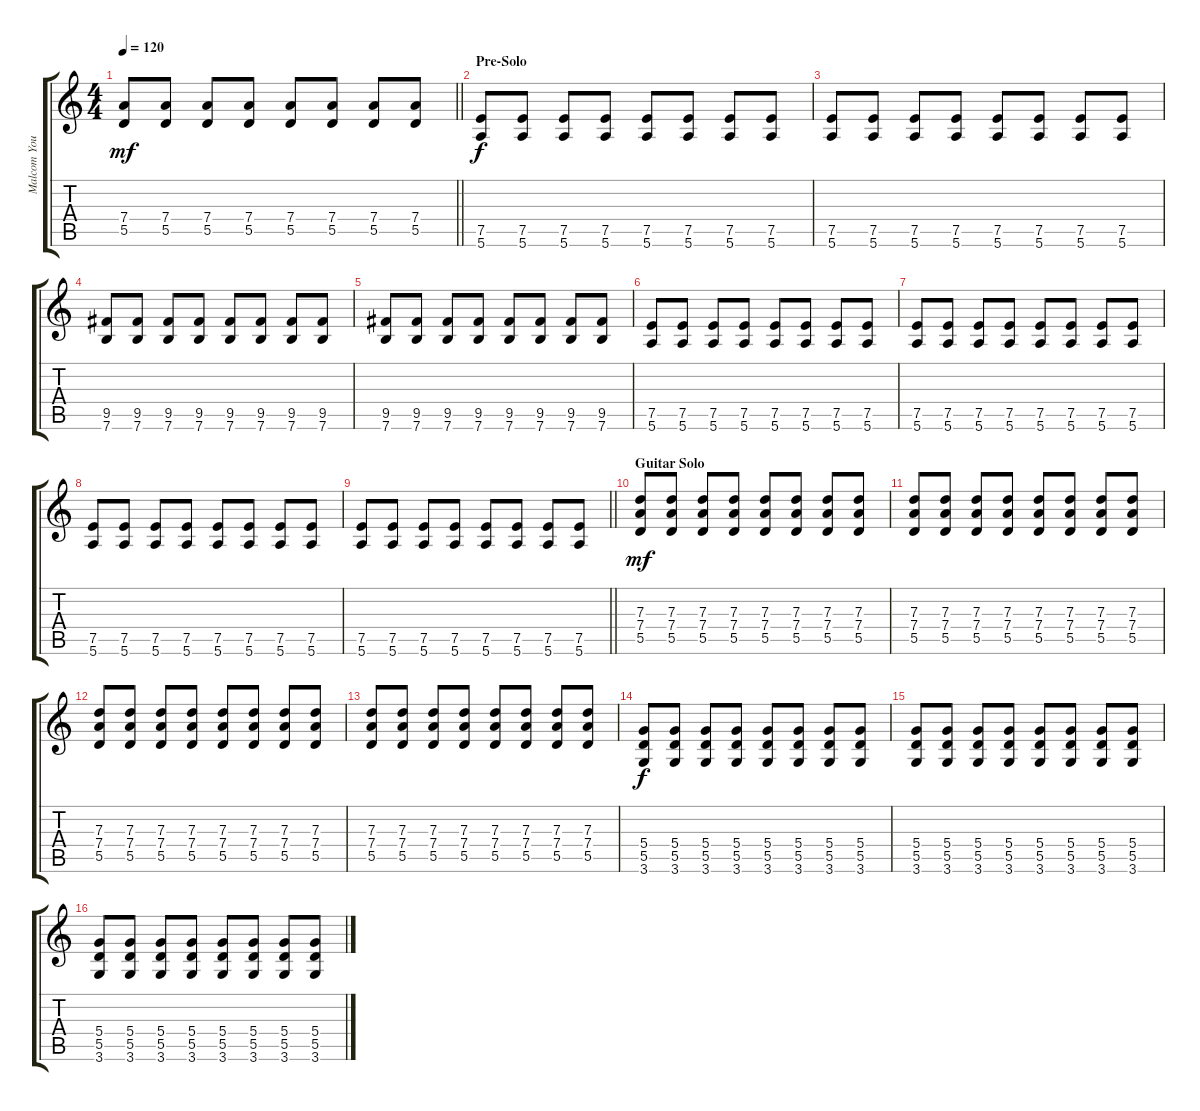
\track ("Malcom Young" "Malcom You") {instrument overdrivenguitar}
\staff {score tabs}
\tuning (E4 B3 G3 D3 A2 E2) {hide}
\ts (4 4)
\tempo 120
\clef g2
\barLineRight lightlight
\ks c
(7.4 5.5).8{dy mf} (7.4 5.5).8 (7.4 5.5).8 (7.4 5.5).8 (7.4 5.5).8 (7.4 5.5).8 (7.4 5.5).8 (7.4 5.5).8 |
\section ("" "Pre-Solo")
(7.5 5.6).8{dy f} (7.5 5.6).8 (7.5 5.6).8 (7.5 5.6).8 (7.5 5.6).8 (7.5 5.6).8 (7.5 5.6).8 (7.5 5.6).8 |
(7.5 5.6).8 (7.5 5.6).8 (7.5 5.6).8 (7.5 5.6).8 (7.5 5.6).8 (7.5 5.6).8 (7.5 5.6).8 (7.5 5.6).8 |
(9.5 7.6).8 (9.5 7.6).8 (9.5 7.6).8 (9.5 7.6).8 (9.5 7.6).8 (9.5 7.6).8 (9.5 7.6).8 (9.5 7.6).8 |
(9.5 7.6).8 (9.5 7.6).8 (9.5 7.6).8 (9.5 7.6).8 (9.5 7.6).8 (9.5 7.6).8 (9.5 7.6).8 (9.5 7.6).8 |
(7.5 5.6).8 (7.5 5.6).8 (7.5 5.6).8 (7.5 5.6).8 (7.5 5.6).8 (7.5 5.6).8 (7.5 5.6).8 (7.5 5.6).8 |
(7.5 5.6).8 (7.5 5.6).8 (7.5 5.6).8 (7.5 5.6).8 (7.5 5.6).8 (7.5 5.6).8 (7.5 5.6).8 (7.5 5.6).8 |
(7.5 5.6).8 (7.5 5.6).8 (7.5 5.6).8 (7.5 5.6).8 (7.5 5.6).8 (7.5 5.6).8 (7.5 5.6).8 (7.5 5.6).8 |
\barLineRight lightlight
(7.5 5.6).8 (7.5 5.6).8 (7.5 5.6).8 (7.5 5.6).8 (7.5 5.6).8 (7.5 5.6).8 (7.5 5.6).8 (7.5 5.6).8 |
\section ("" "Guitar Solo")
(7.3 7.4 5.5).8{dy mf} (7.3 7.4 5.5).8 (7.3 7.4 5.5).8 (7.3 7.4 5.5).8 (7.3 7.4 5.5).8 (7.3 7.4 5.5).8 (7.3 7.4 5.5).8 (7.3 7.4 5.5).8 |
(7.3 7.4 5.5).8 (7.3 7.4 5.5).8 (7.3 7.4 5.5).8 (7.3 7.4 5.5).8 (7.3 7.4 5.5).8 (7.3 7.4 5.5).8 (7.3 7.4 5.5).8 (7.3 7.4 5.5).8 |
(7.3 7.4 5.5).8 (7.3 7.4 5.5).8 (7.3 7.4 5.5).8 (7.3 7.4 5.5).8 (7.3 7.4 5.5).8 (7.3 7.4 5.5).8 (7.3 7.4 5.5).8 (7.3 7.4 5.5).8 |
(7.3 7.4 5.5).8 (7.3 7.4 5.5).8 (7.3 7.4 5.5).8 (7.3 7.4 5.5).8 (7.3 7.4 5.5).8 (7.3 7.4 5.5).8 (7.3 7.4 5.5).8 (7.3 7.4 5.5).8 |
(5.4 5.5 3.6).8{dy f} (5.4 5.5 3.6).8 (5.4 5.5 3.6).8 (5.4 5.5 3.6).8 (5.4 5.5 3.6).8 (5.4 5.5 3.6).8 (5.4 5.5 3.6).8 (5.4 5.5 3.6).8 |
(5.4 5.5 3.6).8 (5.4 5.5 3.6).8 (5.4 5.5 3.6).8 (5.4 5.5 3.6).8 (5.4 5.5 3.6).8 (5.4 5.5 3.6).8 (5.4 5.5 3.6).8 (5.4 5.5 3.6).8 |
(5.4 5.5 3.6).8 (5.4 5.5 3.6).8 (5.4 5.5 3.6).8 (5.4 5.5 3.6).8 (5.4 5.5 3.6).8 (5.4 5.5 3.6).8 (5.4 5.5 3.6).8 (5.4 5.5 3.6).8
